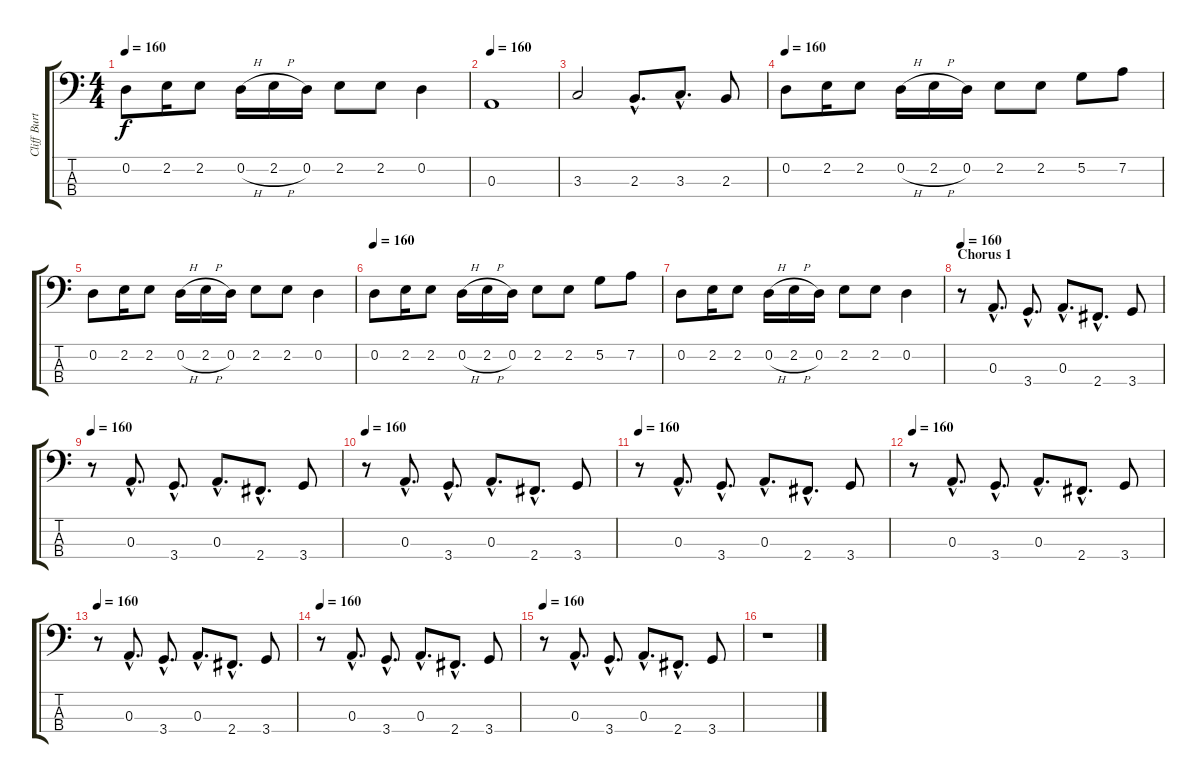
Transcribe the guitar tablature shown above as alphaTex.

\track ("Cliff Burton" "Cliff Burt") {instrument electricbassfinger}
\staff {score tabs}
\tuning (G2 D2 A1 E1) {hide}
\ts (4 4)
\tempo 160
\clef f4
\ks c
0.2.8{dy f} 2.2.16 2.2.8 0.2{h}.16 2.2{h}.16 0.2.16 2.2.8 2.2.8 0.2.4 |
\tempo 160
0.3.1 |
3.3.2 2.3{hac}.8{d} 3.3{hac}.8{d} 2.3.8 |
\tempo 160
0.2.8 2.2.16 2.2.8 0.2{h}.16 2.2{h}.16 0.2.16 2.2.8 2.2.8 5.2.8 7.2.8 |
0.2.8 2.2.16 2.2.8 0.2{h}.16 2.2{h}.16 0.2.16 2.2.8 2.2.8 0.2.4 |
\tempo 160
0.2.8 2.2.16 2.2.8 0.2{h}.16 2.2{h}.16 0.2.16 2.2.8 2.2.8 5.2.8 7.2.8 |
0.2.8 2.2.16 2.2.8 0.2{h}.16 2.2{h}.16 0.2.16 2.2.8 2.2.8 0.2.4 |
\section ("" "Chorus 1")
\tempo 160
r.8 0.3{hac}.8{d} 3.4{hac}.8{d} 0.3{hac}.8{d} 2.4{hac}.8{d} 3.4.8 |
\tempo 160
r.8 0.3{hac}.8{d} 3.4{hac}.8{d} 0.3{hac}.8{d} 2.4{hac}.8{d} 3.4.8 |
\tempo 160
r.8 0.3{hac}.8{d} 3.4{hac}.8{d} 0.3{hac}.8{d} 2.4{hac}.8{d} 3.4.8 |
\tempo 160
r.8 0.3{hac}.8{d} 3.4{hac}.8{d} 0.3{hac}.8{d} 2.4{hac}.8{d} 3.4.8 |
\tempo 160
r.8 0.3{hac}.8{d} 3.4{hac}.8{d} 0.3{hac}.8{d} 2.4{hac}.8{d} 3.4.8 |
\tempo 160
r.8 0.3{hac}.8{d} 3.4{hac}.8{d} 0.3{hac}.8{d} 2.4{hac}.8{d} 3.4.8 |
\tempo 160
r.8 0.3{hac}.8{d} 3.4{hac}.8{d} 0.3{hac}.8{d} 2.4{hac}.8{d} 3.4.8 |
\tempo 160
r.8 0.3{hac}.8{d} 3.4{hac}.8{d} 0.3{hac}.8{d} 2.4{hac}.8{d} 3.4.8 |
r.1
